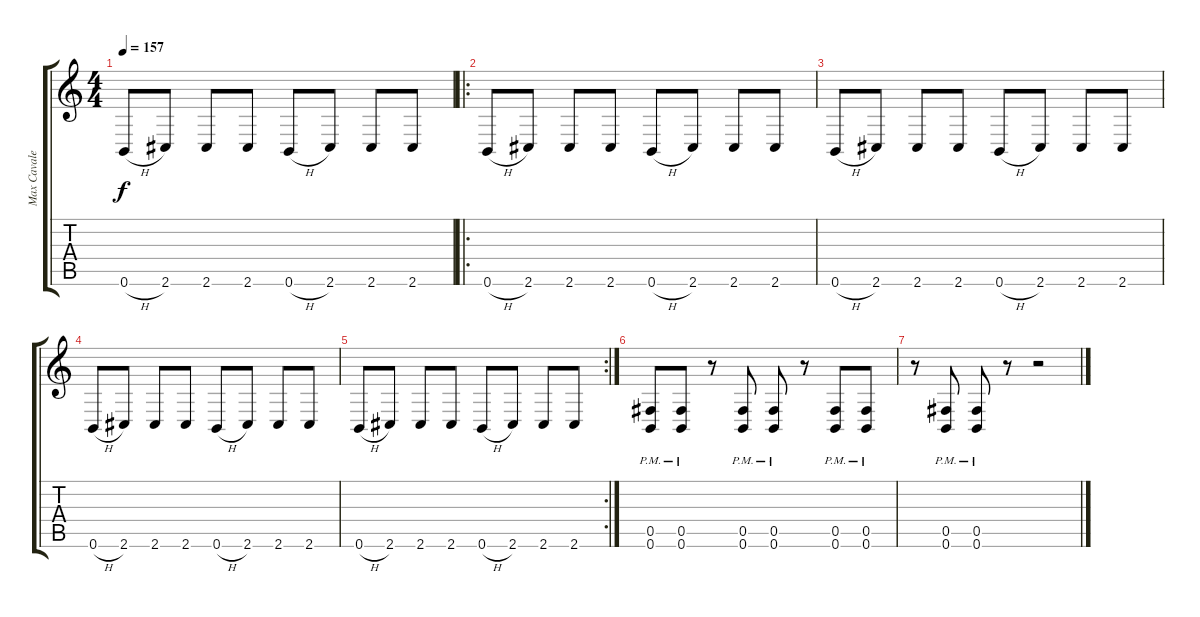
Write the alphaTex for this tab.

\track ("Max Cavalera" "Max Cavale") {instrument overdrivenguitar}
\staff {score tabs}
\tuning (Db4 Ab3 E3 B2 Gb2 B1) {hide}
\ts (4 4)
\tempo 157
\clef g2
\ks c
0.6{h}.8{dy f} 2.6.8 2.6.8 2.6.8 0.6{h}.8 2.6.8 2.6.8 2.6.8 |
\ro
0.6{h}.8 2.6.8 2.6.8 2.6.8 0.6{h}.8 2.6.8 2.6.8 2.6.8 |
0.6{h}.8 2.6.8 2.6.8 2.6.8 0.6{h}.8 2.6.8 2.6.8 2.6.8 |
0.6{h}.8 2.6.8 2.6.8 2.6.8 0.6{h}.8 2.6.8 2.6.8 2.6.8 |
\rc 2
0.6{h}.8 2.6.8 2.6.8 2.6.8 0.6{h}.8 2.6.8 2.6.8 2.6.8 |
(0.5{pm} 0.6{pm}).8 (0.5{pm} 0.6{pm}).8 r.8 (0.5{pm} 0.6{pm}).8 (0.5{pm} 0.6{pm}).8 r.8 (0.5{pm} 0.6{pm}).8 (0.5{pm} 0.6{pm}).8 |
r.8 (0.5{pm} 0.6{pm}).8 (0.5{pm} 0.6{pm}).8 r.8 r.2
